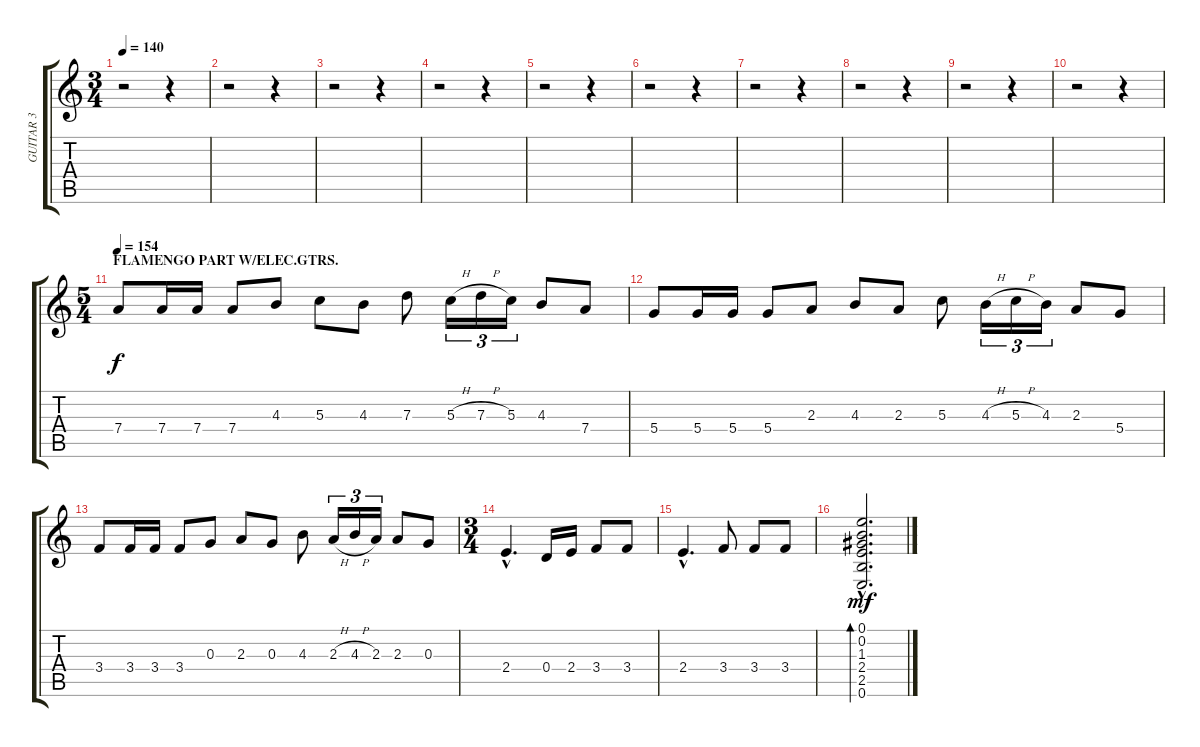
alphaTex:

\track ("GUITAR 3" "GUITAR 3") {instrument distortionguitar}
\staff {score tabs}
\tuning (E4 B3 G3 D3 A2 E2) {hide}
\ts (3 4)
\tempo 140
\clef g2
\ks c
r.2{dy f} r.4 |
r.2 r.4 |
r.2 r.4 |
r.2 r.4 |
r.2 r.4 |
r.2 r.4 |
r.2 r.4 |
r.2 r.4 |
r.2 r.4 |
r.2 r.4 |
\ts (5 4)
\section ("" "FLAMENGO PART W/ELEC.GTRS.")
\tempo 154
7.4.8 7.4.16 7.4.16 7.4.8 4.3.8 5.3.8 4.3.8 7.3.8 5.3{h}.16{tu (3 2)} 7.3{h}.16{tu (3 2)} 5.3.16{tu (3 2)} 4.3.8 7.4.8 |
5.4.8 5.4.16 5.4.16 5.4.8 2.3.8 4.3.8 2.3.8 5.3.8 4.3{h}.16{tu (3 2)} 5.3{h}.16{tu (3 2)} 4.3.16{tu (3 2)} 2.3.8 5.4.8 |
3.4.8 3.4.16 3.4.16 3.4.8 0.3.8 2.3.8 0.3.8 4.3.8 2.3{h}.16{tu (3 2)} 4.3{h}.16{tu (3 2)} 2.3.16{tu (3 2)} 2.3.8 0.3.8 |
\ts (3 4)
2.4{hac}.4{d} 0.4.16 2.4.16 3.4.8 3.4.8 |
2.4{hac}.4{d} 3.4.8 3.4.8 3.4.8 |
(0.1{hac} 0.2{hac} 1.3{hac} 2.4{hac} 2.5{hac} 0.6{hac}).2{d bd 60 dy mf}
